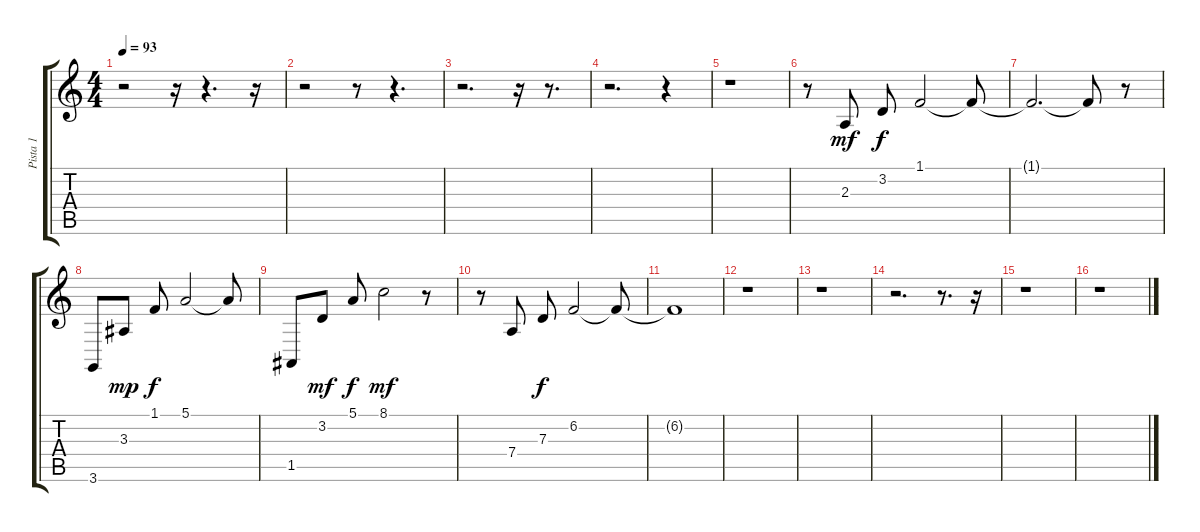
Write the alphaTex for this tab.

\track ("Pista 1" "Pista 1") {instrument brightacousticpiano}
\staff {score tabs}
\tuning (E4 B3 G3 D3 A2 E2) {hide}
\ts (4 4)
\tempo 93
\clef g2
\ks c
r.2{dy f} r.16 r.4{d} r.16 |
r.2 r.8 r.4{d} |
r.2{d} r.16 r.8{d} |
r.2{d} r.4 |
r.1 |
r.8 2.3.8{dy mf} 3.2.8{dy f} 1.1.2 1.1{t}.8 |
1.1{t}.2{d} 1.1{t}.8 r.8 |
3.6.8 3.3.8{dy mp} 1.1.8{dy f} 5.1.2 5.1{t}.8 |
1.5.8 3.2.8{dy mf} 5.1.8{dy f} 8.1.2{dy mf} r.8 |
r.8 7.4.8 7.3.8{dy f} 6.2.2 6.2{t}.8 |
6.2{t}.1 |
r.1 |
r.1 |
r.2{d} r.8{d} r.16 |
r.1 |
r.1
